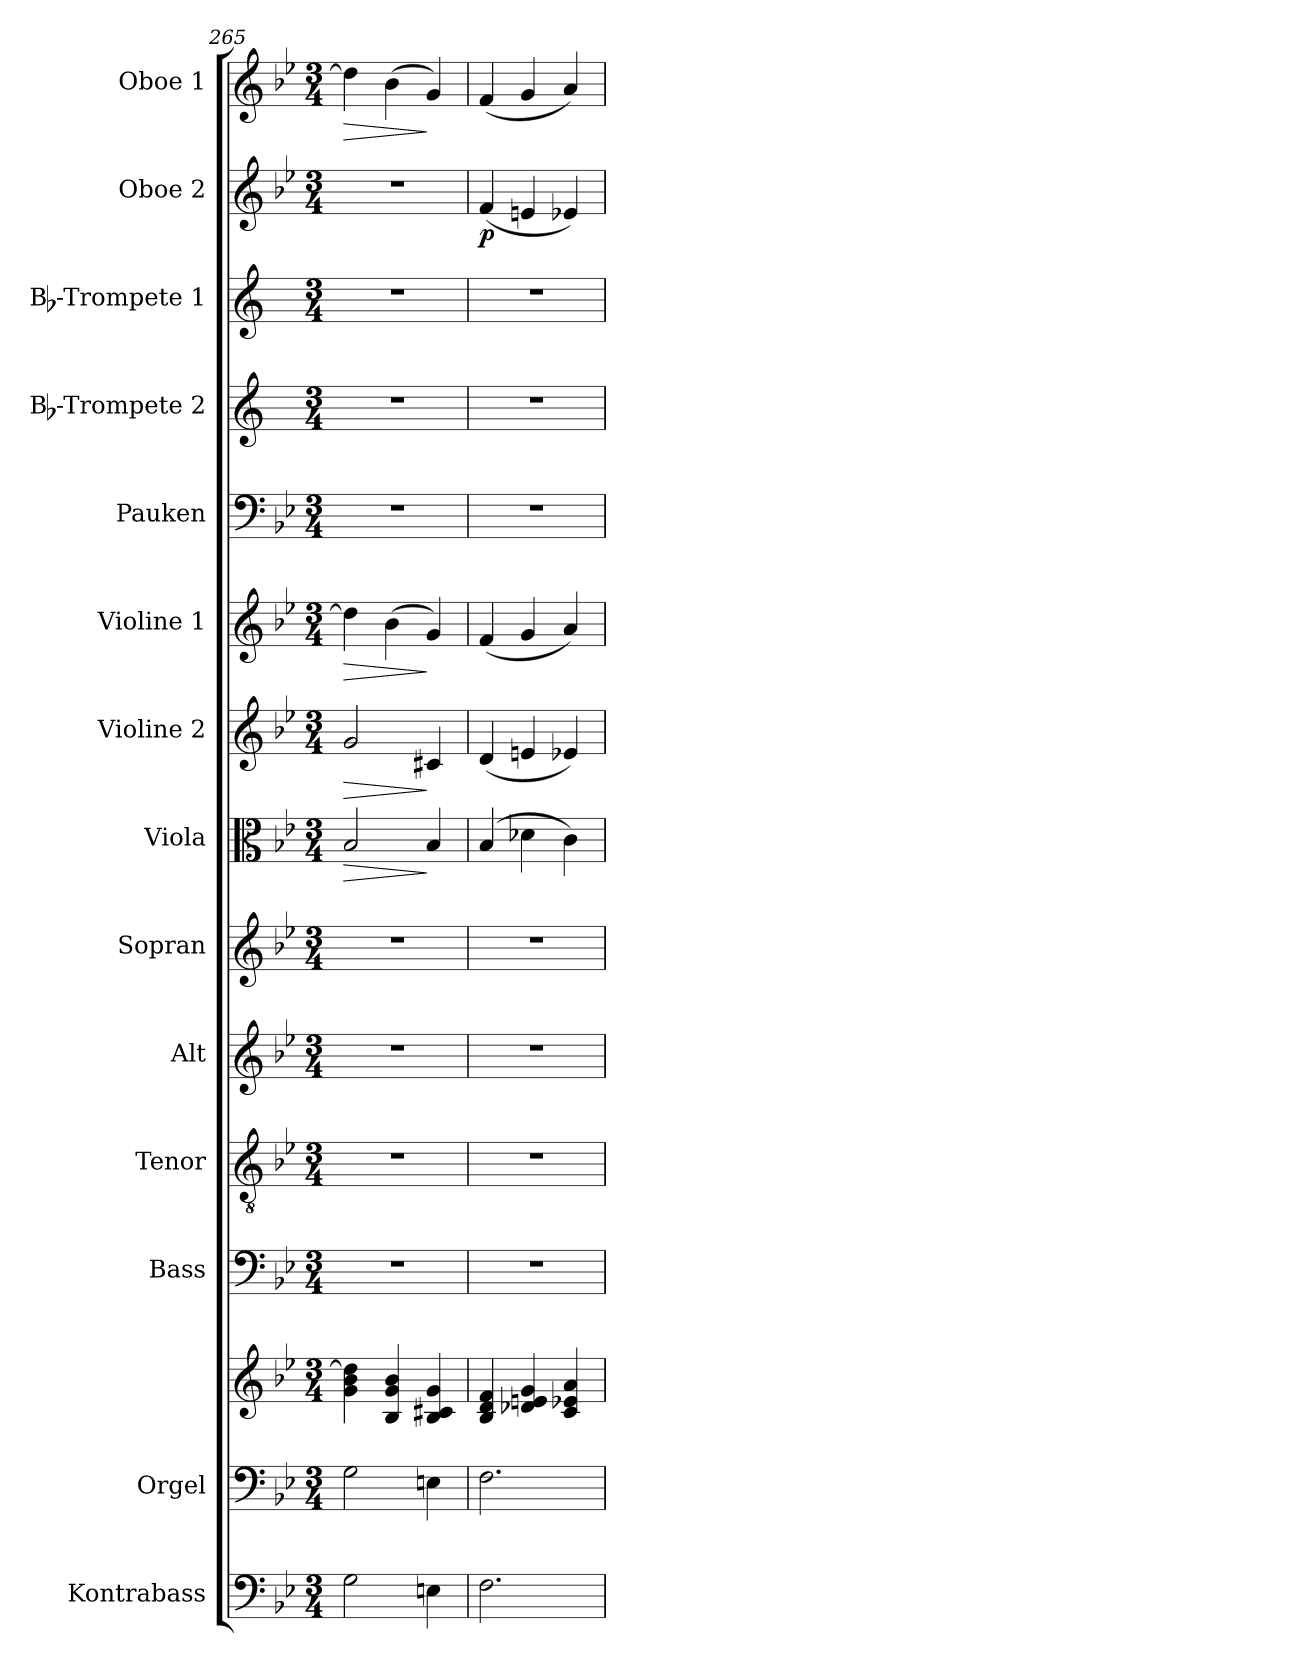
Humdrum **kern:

**kern	**kern	**kern	**kern	**kern	**kern	**kern	**kern	**dynam	**kern	**dynam	**kern	**dynam	**kern	**kern	**kern	**kern	**dynam	**kern	**dynam
*part14	*part13	*part13	*part12	*part11	*part10	*part9	*part8	*part8	*part7	*part7	*part6	*part6	*part5	*part4	*part3	*part2	*part2	*part1	*part1
*staff15	*staff14	*staff13	*staff12	*staff11	*staff10	*staff9	*staff8	*staff8	*staff7	*staff7	*staff6	*staff6	*staff5	*staff4	*staff3	*staff2	*staff2	*staff1	*staff1
*I"Kontrabass	*I"Orgel	*	*I"Bass	*I"Tenor	*I"Alt	*I"Sopran	*I"Viola	*	*I"Violine 2	*	*I"Violine 1	*	*I"Pauken	*I"Bb-Trompete 2	*I"Bb-Trompete 1	*I"Oboe 2	*	*I"Oboe 1	*
*I'Kb.	*I'Org.	*	*I'B.	*I'T.	*I'A.	*I'S.	*I'Vla.	*	*I'Vl. 2	*	*I'Vl. 1	*	*I'Pk.	*I'Bb Trp. 2	*I'Bb Trp. 1	*I'Ob. 2	*	*I'Ob. 1	*
*clefF4	*clefF4	*clefG2	*clefF4	*clefGv2	*clefG2	*clefG2	*clefC3	*	*clefG2	*	*clefG2	*	*clefF4	*clefG2	*clefG2	*clefG2	*	*clefG2	*
*ITrd7c12	*	*	*	*	*	*	*	*	*	*	*	*	*	*ITrd1c2	*ITrd1c2	*	*	*	*
*k[b-e-]	*k[b-e-]	*k[b-e-]	*k[b-e-]	*k[b-e-]	*k[b-e-]	*k[b-e-]	*k[b-e-]	*	*k[b-e-]	*	*k[b-e-]	*	*k[b-e-]	*k[b-e-]	*k[b-e-]	*k[b-e-]	*	*k[b-e-]	*
*B-:	*B-:	*B-:	*B-:	*B-:	*B-:	*B-:	*B-:	*	*B-:	*	*B-:	*	*B-:	*B-:	*B-:	*B-:	*	*B-:	*
*M3/4	*M3/4	*M3/4	*M3/4	*M3/4	*M3/4	*M3/4	*M3/4	*	*M3/4	*	*M3/4	*	*M3/4	*M3/4	*M3/4	*M3/4	*	*M3/4	*
=265	=265	=265	=265	=265	=265	=265	=265	=265	=265	=265	=265	=265	=265	=265	=265	=265	=265	=265	=265
!	!	!	!	!	!	!	!	!LO:HP:b	!	!LO:HP:b	!	!LO:HP:b	!	!	!	!	!	!	!LO:HP:b
2GG\	2G\	4g\ 4b-\ 4dd\]	2.r	2.r	2.r	2.r	2B-/	>	2g/	>	4dd\]	>	2.r	2.r	2.r	2.r	.	4dd\]	>
.	.	4B-/ 4g/ 4b-/	.	.	.	.	.	.	.	.	(>4b-\	.	.	.	.	.	.	(>4b-\	.
4EEn\	4En\	4B-/ 4c#X/ 4g/	.	.	.	.	4B-/	]	4c#X/	]	4g/)	]	.	.	.	.	.	4g/)	]
=266	=266	=266	=266	=266	=266	=266	=266	=266	=266	=266	=266	=266	=266	=266	=266	=266	=266	=266	=266
!	!	!	!	!	!	!	!	!	!	!	!	!	!	!	!	!	!LO:DY:b	!	!
2.FF\	2.F\	4B-/ 4d/ 4f/	2.r	2.r	2.r	2.r	(4B-/	.	(<4d/	.	(<4f/	.	2.r	2.r	2.r	(<4f/	p	(<4f/	.
.	.	4d-X/ 4en/ 4g/	.	.	.	.	4d-X\	.	4en/	.	4g/	.	.	.	.	4en/	.	4g/	.
.	.	4c/ 4e-X/ 4a/	.	.	.	.	4c\)	.	4e-X/)	.	4a/)	.	.	.	.	4e-X/)	.	4a/)	.
=	=	=	=	=	=	=	=	=	=	=	=	=	=	=	=	=	=	=	=
*-	*-	*-	*-	*-	*-	*-	*-	*-	*-	*-	*-	*-	*-	*-	*-	*-	*-	*-	*-
